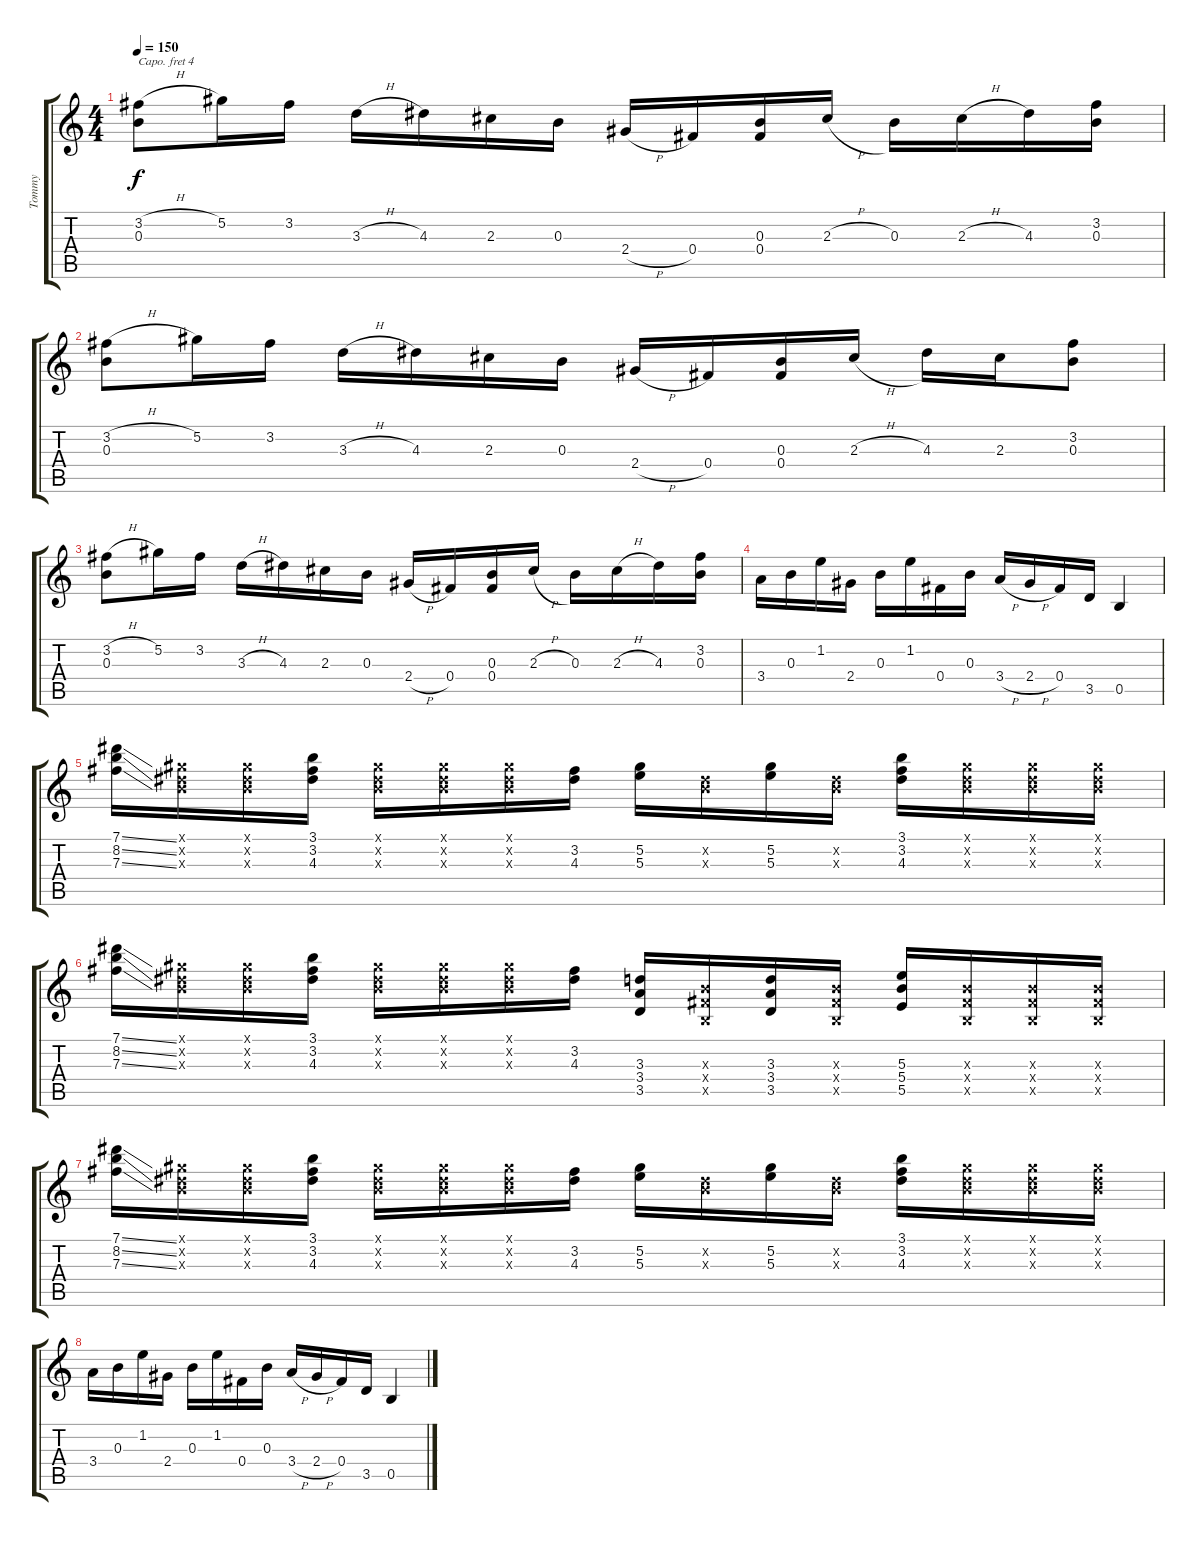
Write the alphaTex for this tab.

\track ("Tommy" "Tommy") {instrument acousticguitarsteel}
\staff {score tabs}
\capo 4
\tuning (E4 B3 G3 D3 G2 D2) {hide}
\ts (4 4)
\tempo 150
\clef g2
\ks c
(3.2{h} 0.3).8{dy f} 5.2.16 3.2.16 3.3{h}.16 4.3.16 2.3.16 0.3.16 2.4{h}.16 0.4.16 (0.3 0.4).16 2.3{h}.16 0.3.16 2.3{h}.16 4.3.16 (3.2 0.3).16 |
(3.2{h} 0.3).8 5.2.16 3.2.16 3.3{h}.16 4.3.16 2.3.16 0.3.16 2.4{h}.16 0.4.16 (0.3 0.4).16 2.3{h}.16 4.3.16 2.3.16 (3.2 0.3).8 |
(3.2{h} 0.3).8 5.2.16 3.2.16 3.3{h}.16 4.3.16 2.3.16 0.3.16 2.4{h}.16 0.4.16 (0.3 0.4).16 2.3{h}.16 0.3.16 2.3{h}.16 4.3.16 (3.2 0.3).16 |
3.4.16 0.3.16 1.2.16 2.4.16 0.3.16 1.2.16 0.4.16 0.3.16 3.4{h}.16 2.4{h}.16 0.4.16 3.5.16 0.5.4 |
(7.1{ss} 8.2{ss} 7.3{ss}).16 (0.1{x} 0.2{x} 0.3{x}).16 (0.1{x} 0.2{x} 0.3{x}).16 (3.1 3.2 4.3).16 (0.1{x} 0.2{x} 0.3{x}).16 (0.1{x} 0.2{x} 0.3{x}).16 (0.1{x} 0.2{x} 0.3{x}).16 (3.2 4.3).16 (5.2 5.3).16 (0.2{x} 0.3{x}).16 (5.2 5.3).16 (0.2{x} 0.3{x}).16 (3.1 3.2 4.3).16 (0.1{x} 0.2{x} 0.3{x}).16 (0.1{x} 0.2{x} 0.3{x}).16 (0.1{x} 0.2{x} 0.3{x}).16 |
(7.1{ss} 8.2{ss} 7.3{ss}).16 (0.1{x} 0.2{x} 0.3{x}).16 (0.1{x} 0.2{x} 0.3{x}).16 (3.1 3.2 4.3).16 (0.1{x} 0.2{x} 0.3{x}).16 (0.1{x} 0.2{x} 0.3{x}).16 (0.1{x} 0.2{x} 0.3{x}).16 (3.2 4.3).16 (3.3 3.4 3.5).16 (0.3{x} 0.4{x} 0.5{x}).16 (3.3 3.4 3.5).16 (0.3{x} 0.4{x} 0.5{x}).16 (5.3 5.4 5.5).16 (0.3{x} 0.4{x} 0.5{x}).16 (0.3{x} 0.4{x} 0.5{x}).16 (0.3{x} 0.4{x} 0.5{x}).16 |
(7.1{ss} 8.2{ss} 7.3{ss}).16 (0.1{x} 0.2{x} 0.3{x}).16 (0.1{x} 0.2{x} 0.3{x}).16 (3.1 3.2 4.3).16 (0.1{x} 0.2{x} 0.3{x}).16 (0.1{x} 0.2{x} 0.3{x}).16 (0.1{x} 0.2{x} 0.3{x}).16 (3.2 4.3).16 (5.2 5.3).16 (0.2{x} 0.3{x}).16 (5.2 5.3).16 (0.2{x} 0.3{x}).16 (3.1 3.2 4.3).16 (0.1{x} 0.2{x} 0.3{x}).16 (0.1{x} 0.2{x} 0.3{x}).16 (0.1{x} 0.2{x} 0.3{x}).16 |
3.4.16 0.3.16 1.2.16 2.4.16 0.3.16 1.2.16 0.4.16 0.3.16 3.4{h}.16 2.4{h}.16 0.4.16 3.5.16 0.5.4
